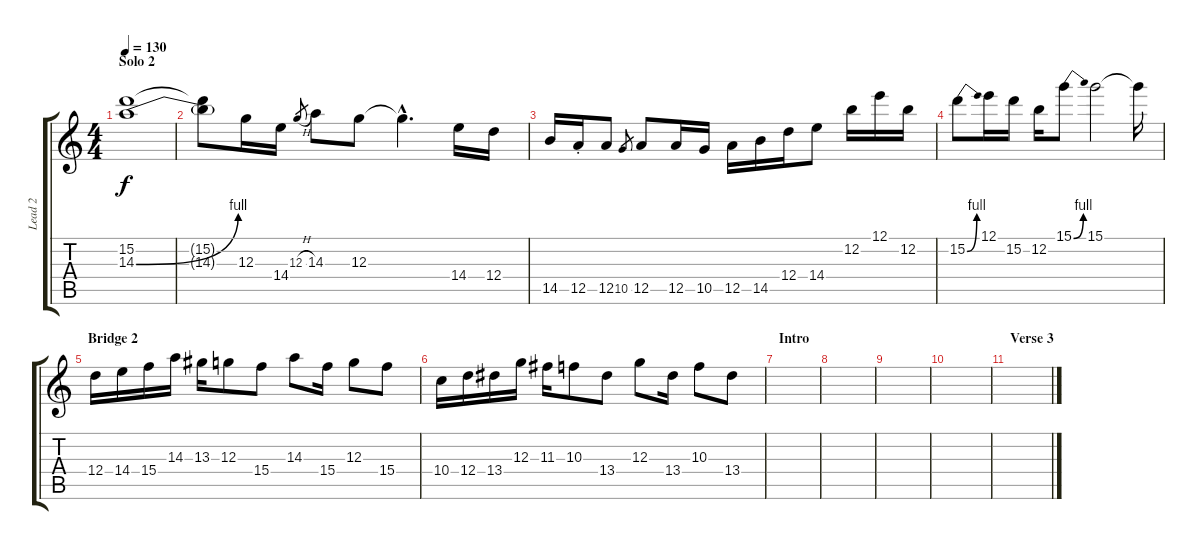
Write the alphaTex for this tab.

\track ("Lead 2" "Lead 2") {instrument distortionguitar}
\staff {score tabs}
\tuning (E4 B3 G3 D3 A2 D2) {hide}
\ts (4 4)
\section ("" "Solo 2")
\tempo 130
\clef g2
\ks c
(15.2 14.3{be (bend 0 0 60 4)}).1{dy f} |
(15.2{t} 14.3{t}).8 12.3.16 14.4.16 12.3{h}.8{gr} 14.3.8 12.3.8 12.3{hac t}.4{d} 14.4.16 12.4.16 |
14.5.16 12.5{st}.16 12.5.8 10.5.8{gr} 12.5.8 12.5.16 10.5.16 12.5.16 14.5.16 12.4.16 14.4.8 12.2.16 12.1.16 12.2.16 |
15.2{be (bend 0 0 60 4)}.8 12.1.16 15.2.16 12.2.16 15.1{be (bend 0 0 60 4)}.8 15.1.2 15.1{t}.16 |
\section ("" "Bridge 2")
12.4.16 14.4.16 15.4.16 14.3.16 13.3.16 12.3.8 15.4.8 14.3.8 15.4.16 12.3.8 15.4.8 |
10.4.16 12.4.16 13.4.16 12.3.16 11.3.16 10.3.8 13.4.8 12.3.8 13.4.16 10.3.8 13.4.8 |
\section ("" "Intro")
|
|
|
|
\section ("" "Verse 3")
